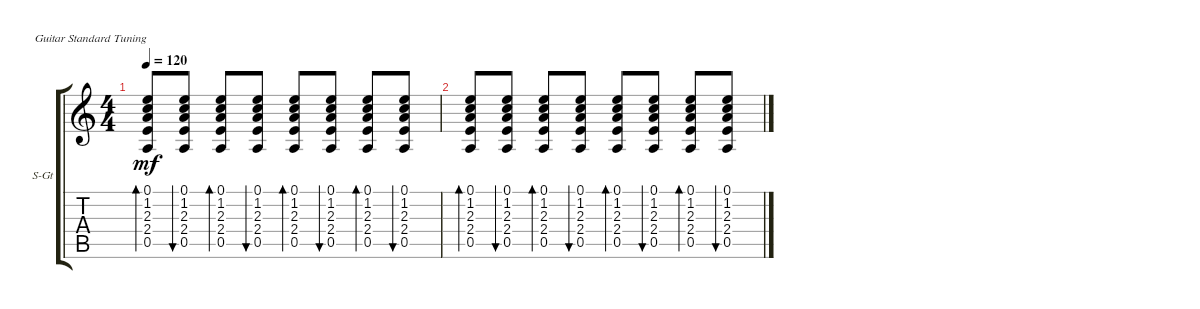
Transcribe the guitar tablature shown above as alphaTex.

\defaultSystemsLayout 4
\bracketExtendMode groupsimilarinstruments
\firstSystemTrackNameOrientation horizontal
\otherSystemsTrackNameOrientation horizontal
\track ("В. Бутусов (Ритм)" "S-Gt") {instrument acousticguitarsteel}
\staff {score tabs}
\tuning (E4 B3 G3 D3 A2 E2)
\ts (4 4)
\tempo 120
\clef g2
\ks c
(0.5 2.4 2.3 1.2 0.1).8{bd 44 dy mf} (0.5 2.4 2.3 1.2 0.1).8{bu 39} (0.5 2.4 2.3 1.2 0.1).8{bd 44} (0.5 2.4 2.3 1.2 0.1).8{bu 39} (0.5 2.4 2.3 1.2 0.1).8{bd 44} (0.5 2.4 2.3 1.2 0.1).8{bu 39} (0.5 2.4 2.3 1.2 0.1).8{bd 44} (0.5 2.4 2.3 1.2 0.1).8{bu 39} |
(0.5 2.4 2.3 1.2 0.1).8{bd 44} (0.5 2.4 2.3 1.2 0.1).8{bu 39} (0.5 2.4 2.3 1.2 0.1).8{bd 44} (0.5 2.4 2.3 1.2 0.1).8{bu 39} (0.5 2.4 2.3 1.2 0.1).8{bd 44} (0.5 2.4 2.3 1.2 0.1).8{bu 39} (0.5 2.4 2.3 1.2 0.1).8{bd 44} (0.5 2.4 2.3 1.2 0.1).8{bu 39}
